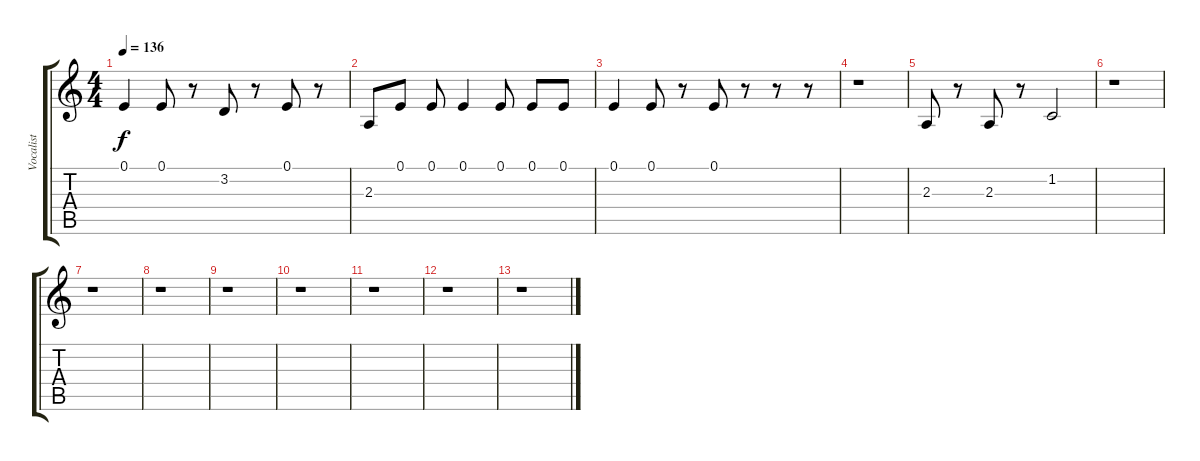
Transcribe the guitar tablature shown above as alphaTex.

\track ("Vocalist" "Vocalist") {instrument lead6voice}
\staff {score tabs}
\tuning (E4 B3 G3 D3 A2 E2) {hide}
\ts (4 4)
\tempo 136
\clef g2
\ks c
0.1.4{dy f} 0.1.8 r.8 3.2.8 r.8 0.1.8 r.8 |
2.3.8 0.1.8 0.1.8 0.1.4 0.1.8 0.1.8 0.1.8 |
0.1.4 0.1.8 r.8 0.1.8 r.8 r.8 r.8 |
r.1 |
2.3.8 r.8 2.3.8 r.8 1.2.2 |
r.1 |
r.1 |
r.1 |
r.1 |
r.1 |
r.1 |
r.1 |
r.1
